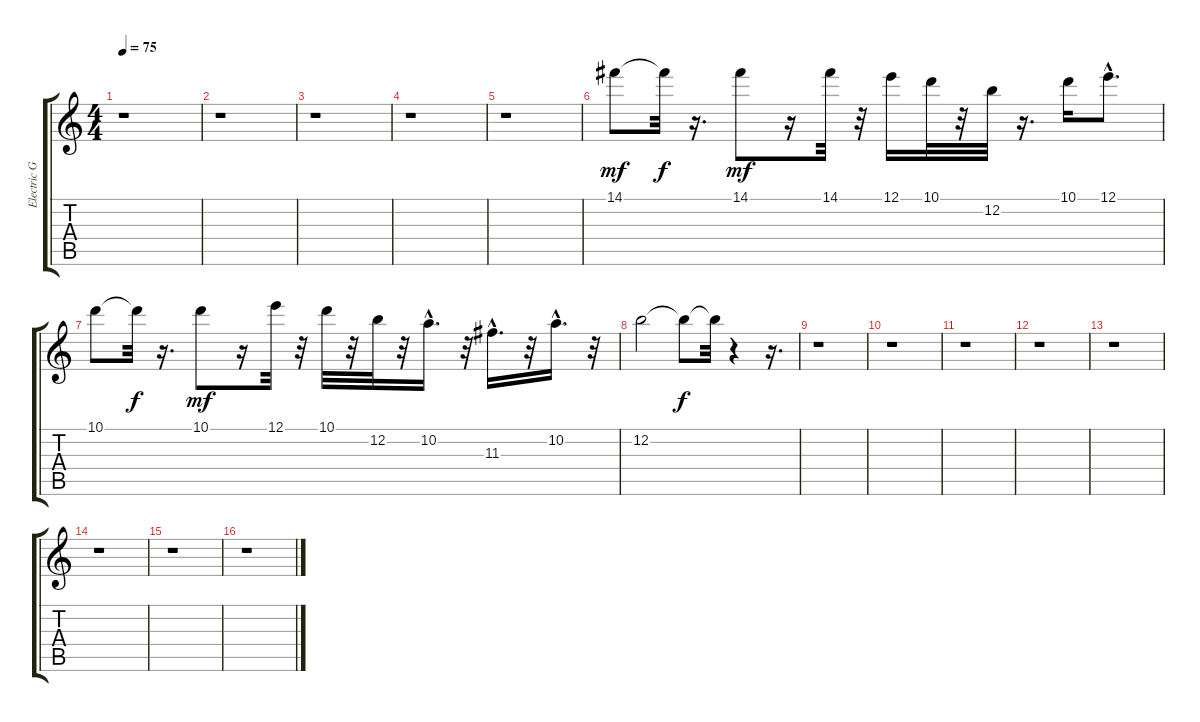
\track ("Electric Guitar 4" "Electric G") {instrument distortionguitar}
\staff {score tabs}
\tuning (E4 B3 G3 D3 A2 E2) {hide}
\ts (4 4)
\tempo 75
\clef g2
\ks c
r.1{dy mf instrument distortionguitar} |
r.1 |
r.1 |
r.1 |
r.1 |
14.1.8 14.1{t}.32{dy f} r.16{d} 14.1.8{dy mf} r.16 14.1.32 r.32 12.1.16 10.1.32 r.32 12.2.32 r.16{d} 10.1.16 12.1{hac}.8{d} |
10.1.8 10.1{t}.32{dy f} r.16{d} 10.1.8{dy mf} r.16 12.1.32 r.32 10.1.32 r.32 12.2.32 r.32 10.2{hac}.16{d} r.32 11.3{hac}.16{d} r.32 10.2{hac}.16{d} r.32 |
12.2.2 12.2{t}.8{dy f} 12.2{t}.32 r.4 r.16{d} |
r.1 |
r.1 |
r.1 |
r.1 |
r.1 |
r.1 |
r.1 |
r.1
